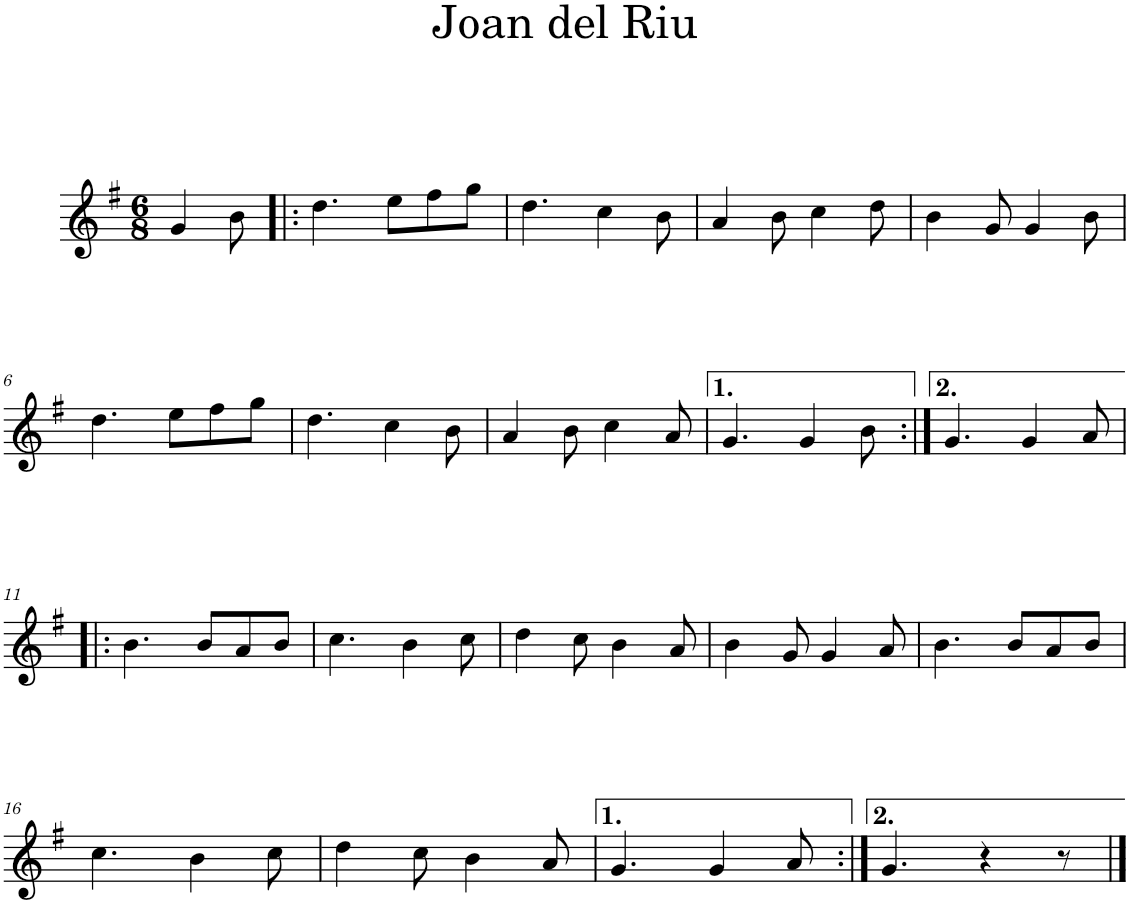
**kern
*part1
*staff1
*I"Instrument 1
*clefG2
*k[f#]
*G:
*M6/8
=1
4g/
8b\
=2!|:
4.dd\
8ee\L
8ff#\
8gg\J
=3
4.dd\
4cc\
8b\
=4
4a/
8b\
4cc\
8dd\
=5
4b\
8g/
4g/
8b\
!!LO:LB:g=z
=6
4.dd\
8ee\L
8ff#\
8gg\J
=7
4.dd\
4cc\
8b\
=8
4a/
8b\
4cc\
8a/
=9
4.g/
4g/
8b\
=10:|!
4.g/
4g/
8a/
!!LO:LB:g=z
=11!|:
4.b\
8b/L
8a/
8b/J
=12
4.cc\
4b\
8cc\
=13
4dd\
8cc\
4b\
8a/
=14
4b\
8g/
4g/
8a/
=15
4.b\
8b/L
8a/
8b/J
!!LO:LB:g=z
=16
4.cc\
4b\
8cc\
=17
4dd\
8cc\
4b\
8a/
=18
4.g/
4g/
8a/
=19:|!
4.g/
4r
8r
==
*-
